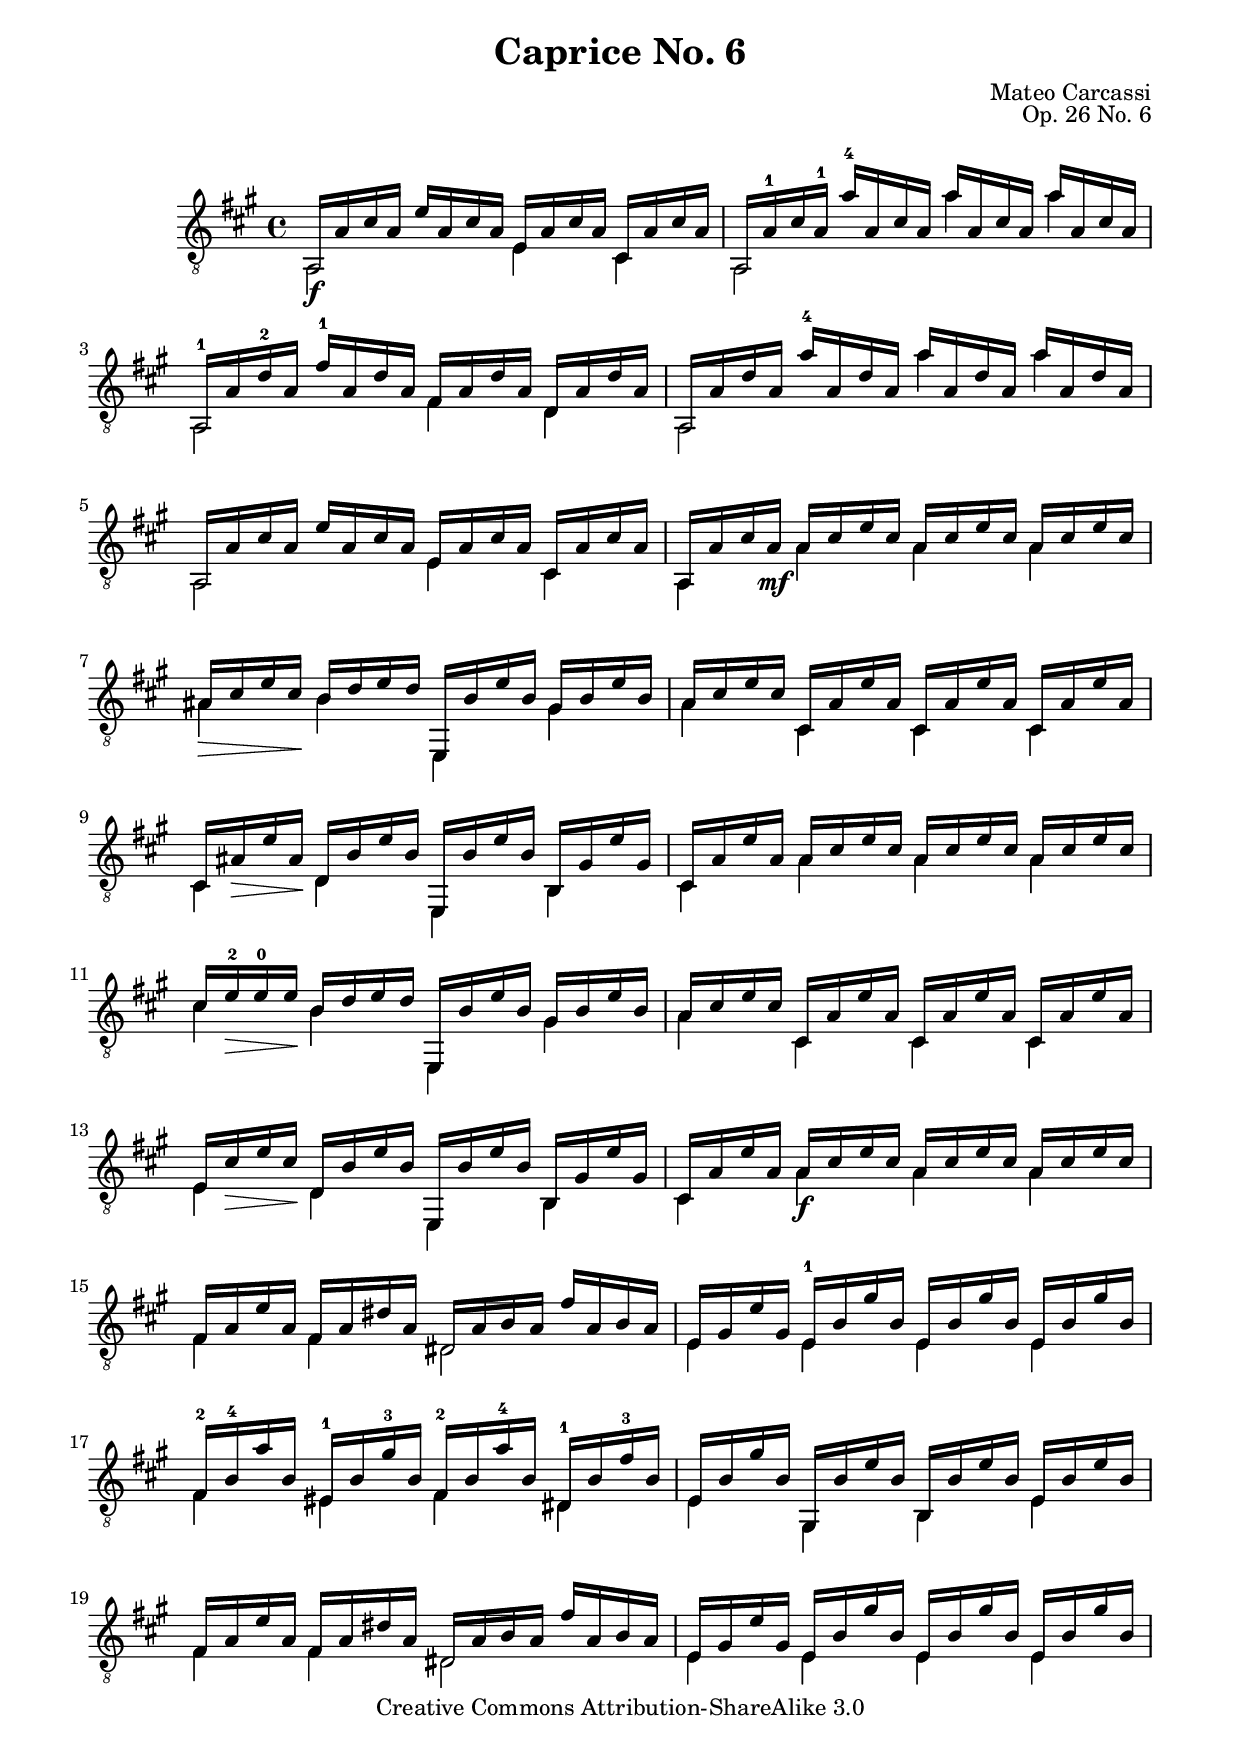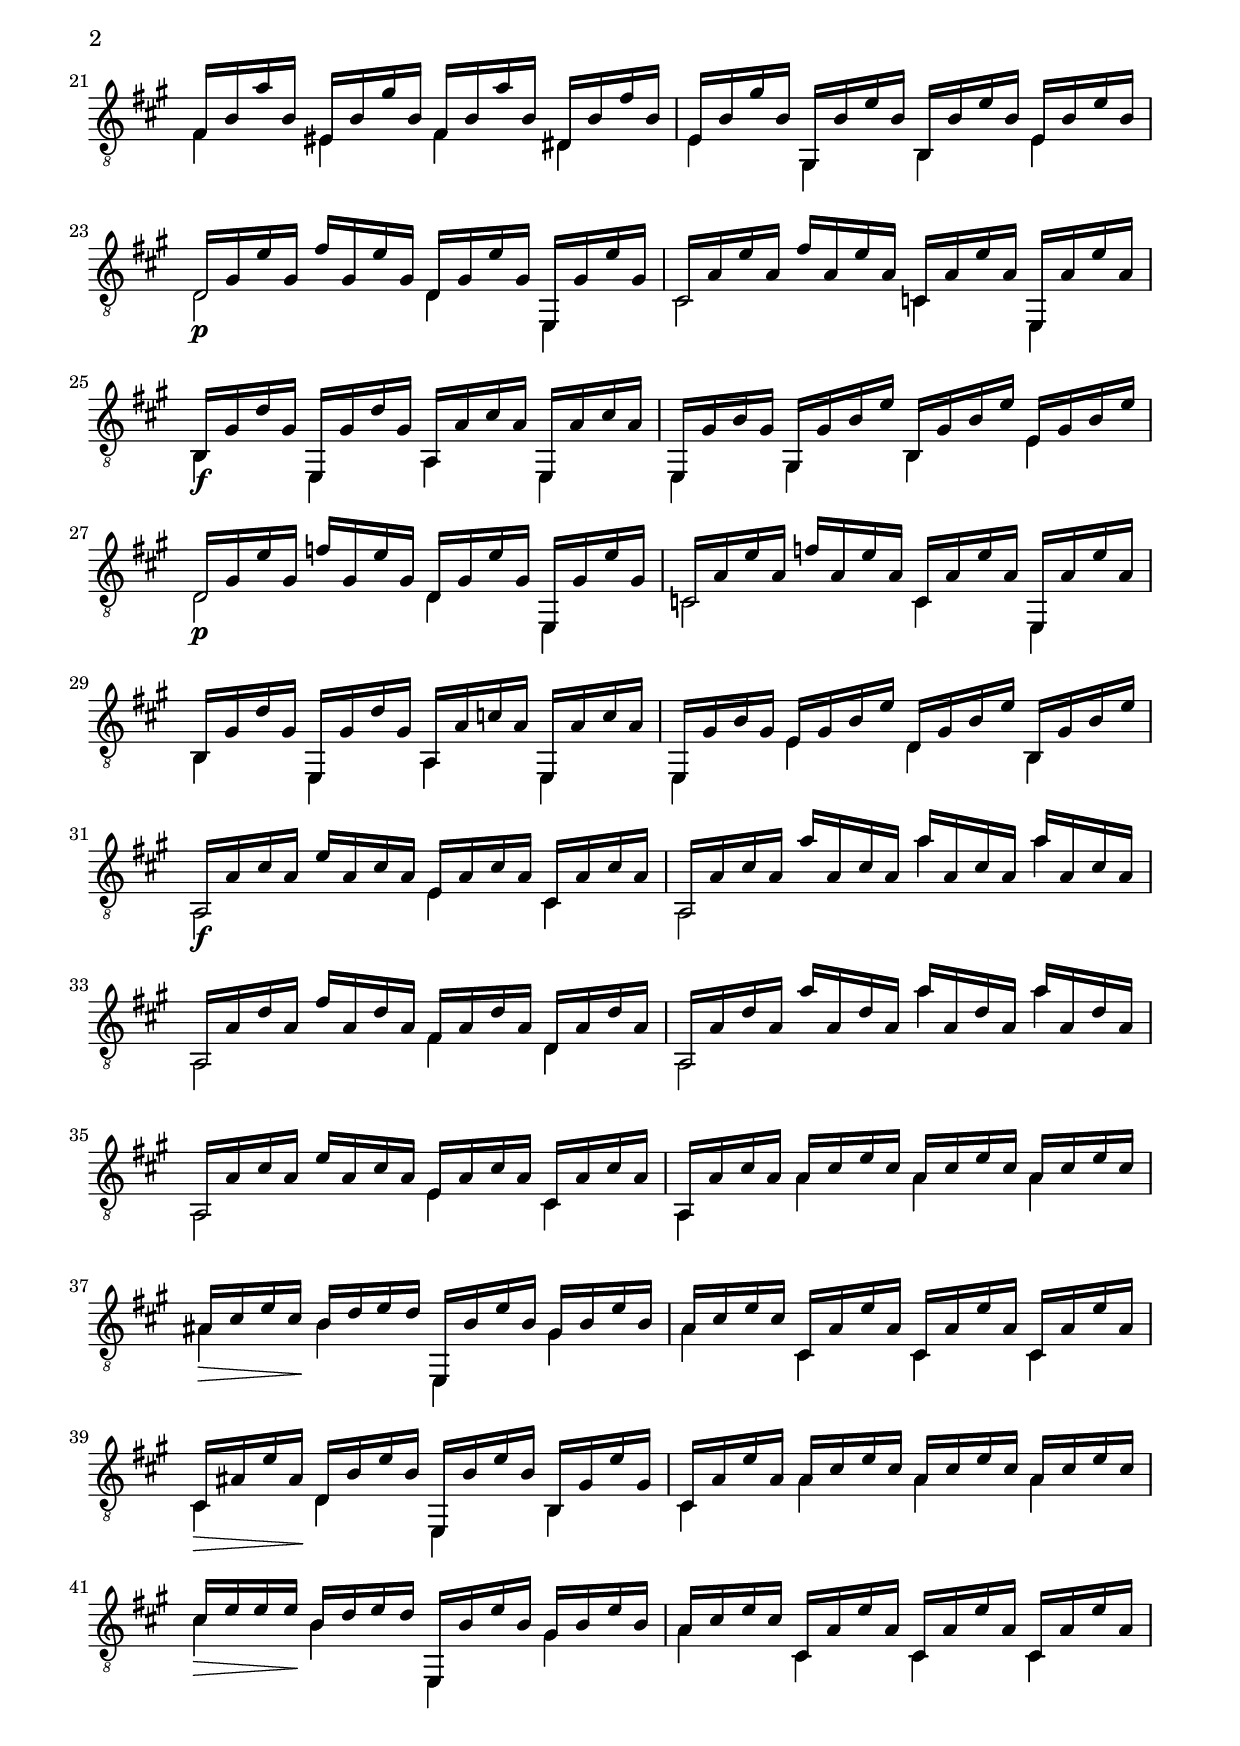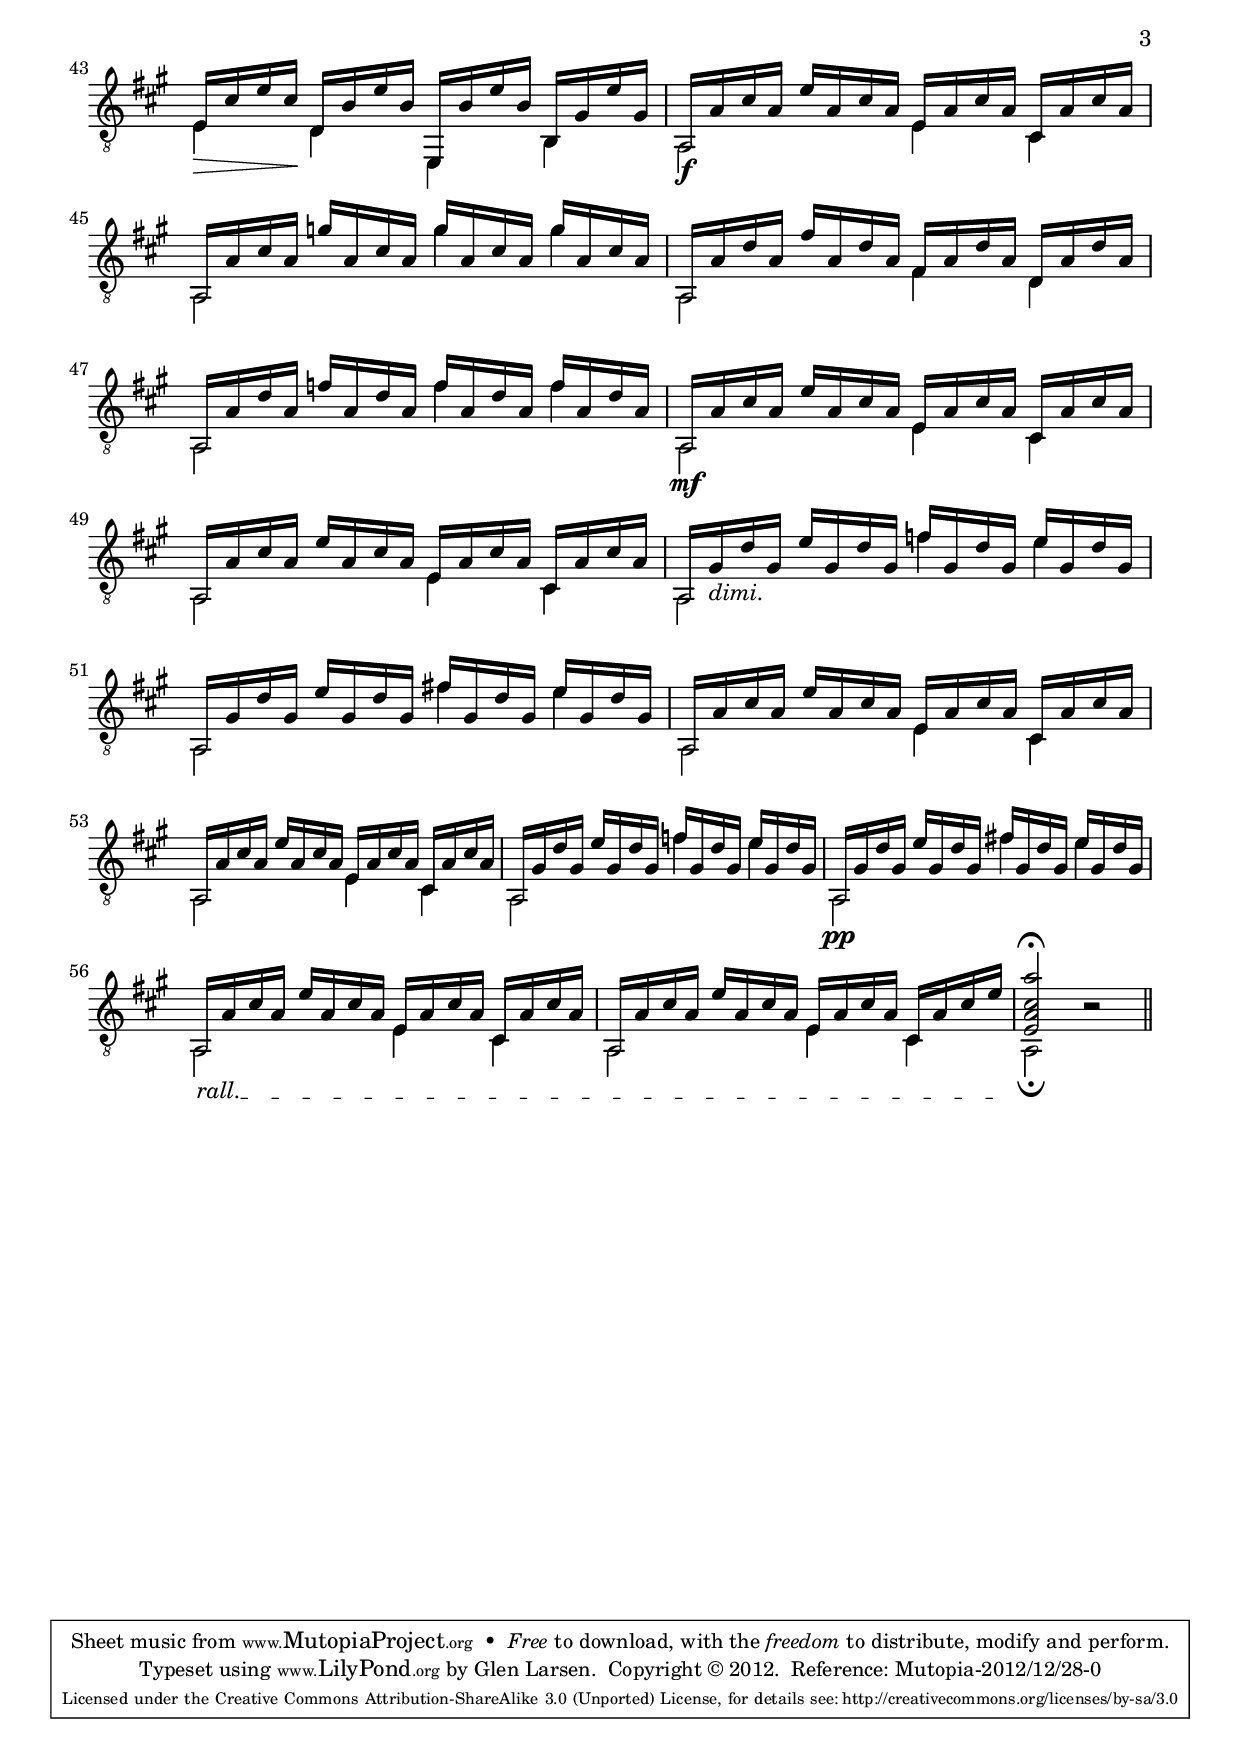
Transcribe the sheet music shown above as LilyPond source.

\version "2.16.1"

\header {
  title = "Caprice No. 6"
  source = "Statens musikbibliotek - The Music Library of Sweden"
  % Boije 91
  composer = "Mateo Carcassi"
  opus = "Op. 26 No. 6"
  year = "19th Century"
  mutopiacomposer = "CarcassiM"
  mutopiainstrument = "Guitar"
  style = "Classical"
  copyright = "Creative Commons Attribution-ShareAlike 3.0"
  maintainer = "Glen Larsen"
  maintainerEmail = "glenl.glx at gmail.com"
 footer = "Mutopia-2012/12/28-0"
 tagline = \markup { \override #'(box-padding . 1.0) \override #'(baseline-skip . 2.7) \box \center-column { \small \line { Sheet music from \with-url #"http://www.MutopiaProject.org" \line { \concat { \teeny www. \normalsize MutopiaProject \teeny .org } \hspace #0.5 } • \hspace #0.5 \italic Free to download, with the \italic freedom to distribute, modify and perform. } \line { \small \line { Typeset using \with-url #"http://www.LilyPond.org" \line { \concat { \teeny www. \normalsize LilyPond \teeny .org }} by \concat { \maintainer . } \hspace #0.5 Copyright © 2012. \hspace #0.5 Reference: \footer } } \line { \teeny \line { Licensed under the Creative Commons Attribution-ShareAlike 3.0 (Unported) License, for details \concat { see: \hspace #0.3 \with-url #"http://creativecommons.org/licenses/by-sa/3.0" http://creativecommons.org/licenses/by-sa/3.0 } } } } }
}

\paper {
  line-width = 18.0\cm
  markup-system-spacing #'padding = #2
%{ uncomment for note entry
  ragged-bottom = ##t
  ragged-last = ##t
%}
}

commonVar = {
  \override Score.RehearsalMark #'break-align-symbols = #'(clef)
  \override TextSpanner #'staff-padding = #6
  \mergeDifferentlyHeadedOn
  \mergeDifferentlyDottedOn
}

\layout {
  \context {
    \Voice
    \override StringNumber #'stencil = ##f
  }
}


upperVoice = \relative c {
  \voiceOne
  a16\f a' cis a e' a, cis a e a cis a cis, a' cis a |
  a,16 a'-1 cis a-1 a'-4 a, cis a a' a,cis a a' a, cis a |
  \barNumberCheck #3
  a,16-1 a' d-2 a fis'-1 a, d a fis a d a d, a' d a |
  a,16 a' d a a'-4 a, d a a' a, d a a' a, d a |
  a,16 a' cis a e' a, cis a e a cis a cis, a' cis a |
  \barNumberCheck #6
  a,16 a' cis a\mf a cis e cis a cis e cis a cis e cis |
  ais16\> cis e cis\! b d e d e,, b'' e b gis b e b |
  a16 cis e cis cis, a' e' a, cis, a' e' a, cis, a' e' a, |
  \barNumberCheck #9
  cis,16 ais'\> e' ais,\! d, b' e b e,, b'' e b b, gis' e' gis, |
  cis,16 a' e' a, a cis e cis a cis e cis a cis e cis |
  cis16 e-2\> e-0 e\! b d e d e,, b'' e b gis b e b |
  \barNumberCheck #12
  a16 cis e cis cis, a' e' a, cis, a' e' a, cis, a' e' a, |
  e16 cis'\> e cis\! d, b' e b e,, b'' e b b, gis' e' gis, |
  cis,16 a' e' a, a\f cis e cis a cis e cis a cis e cis |
  \barNumberCheck #15
  fis,16 a e' a, fis a dis a dis, a' b a fis' a, b a |
  e16 gis e' gis, e-1 b' gis' b, e, b' gis' b, e, b' gis' b, |
  fis16-2 b-4 a' b, eis,-1 b' gis'-3 b, fis-2 b a'-4 b, dis,-1 b' fis'-3 b, |
  \barNumberCheck #18
  e,16 b' gis' b, gis, b' e b b, b' e b e, b' e b |
  fis16 a e' a, fis a dis a dis, a' b a fis' a, b a |
  e16 gis e' gis, e b' gis' b, e, b' gis' b, e, b' gis' b, |
  \barNumberCheck #21
  fis16 b a' b, eis, b' gis' b, fis b a' b, dis, b' fis' b, |
  e,16 b' gis' b, gis, b' e b b, b' e b e, b' e b |
  d,16\p gis e' gis, fis' gis, e' gis, d gis e' gis, e, gis' e' gis, |
  \barNumberCheck #24
  cis,16 a' e' a, fis' a, e' a, cis, a' e' a, e, a' e' a, |
  b,16\f gis' d' gis, e, gis' d' gis, a, a' cis a e, a' cis a |
  e,16 gis' b gis gis, gis' b e b, gis' b e e, gis b e |
  \barNumberCheck #27
  d,16\p gis e' gis, f' gis, e' gis, d gis e' gis, e, gis' e' gis, |
  c,16 a' e' a, f' a, e' a, c, a' e' a, e, a' e' a, |
  % page 2 of source
  b,16 gis' d' gis, e, gis' d' gis, a, a' c a e, a' c a |
  e,16 gis' b gis e gis b e d, gis b e b, gis' b e |
  a,,16\f a' cis a e' a, cis a e a cis a cis, a' cis a |
  \barNumberCheck #32
  a,16 a' cis a a' a, cis a a' a, cis a a' a, cis a |
  a,16 a' d a fis' a, d a fis a d a d, a' d a |
  a,16 a' d a a' a, d a a' a, d a a' a, d a |

  a,16 a' cis a e' a, cis a e a cis a cis, a' cis a |
  a,16 a' cis a a cis e cis a cis e cis a cis e cis |
  ais16\> cis e cis\! b d e d e,, b'' e b gis b e b |
  \barNumberCheck #38
  a16 cis e cis cis, a' e' a, cis, a' e' a, cis, a' e' a, |
  cis,16\> ais' e' ais,\! d, b' e b e,, b'' e b b, gis' e' gis, |
  cis,16 a' e' a, a cis e cis a cis e cis a cis e cis |
  \barNumberCheck #41
  cis16\> e e e\! b d e d e,, b'' e b gis b e b |
  a16 cis e cis cis, a' e' a, cis, a' e' a, cis, a' e' a, |
  e16\> cis' e cis\! d, b' e b e,, b'' e b b, gis' e' gis, |
  \barNumberCheck #44
  a,16\f a' cis a e' a, cis a e a cis a cis, a' cis a |
  a,16 a' cis a g' a, cis a g' a, cis a g' a, cis a |
  a,16 a' d a fis' a, d a fis a d a d, a' d a |
  \barNumberCheck #47
  a,16 a' d a f' a, d a f' a, d a f' a, d a |
  a,16\mf a' cis a e' a, cis a e a cis a cis, a' cis a |
  a,16 a' cis a e' a, cis a e a cis a cis, a' cis a |
  \barNumberCheck #50
  a,16 gis'_\markup{\italic dimi.} d' gis, e' gis, d' gis, f' gis, d' gis, e' gis, d' gis, |
  a,16 gis' d' gis, e' gis, d' gis, fis' gis, d' gis, e' gis, d' gis, |
  a,16 a' cis a e' a, cis a e a cis a cis, a' cis a |
  \barNumberCheck #53
  a,16 a' cis a e' a, cis a e a cis a cis, a' cis a |
  a,16 gis' d' gis, e' gis, d' gis, f' gis, d' gis, e' gis, d' gis, |
  a,16\pp gis' d' gis, e' gis, d' gis, fis'! gis, d' gis, e' gis, d' gis, |
  \barNumberCheck #56
  \override TextSpanner #'(bound-details left text) = "rall."
  \textSpannerDown
  a,16\startTextSpan a' cis a e' a, cis a e a cis a cis, a' cis a |
  a,16 a' cis a e' a, cis a e a cis a cis, a' cis e\stopTextSpan |
  <a cis, a e>2^\fermata b,2\rest |

  \bar "||"
}

lowerVoice = \relative c {
  \voiceTwo
  a2 e'4 cis |
  a2 a''4 a |

  a,,2 fis'4 d |
  a2 a''4 a |
  a,,2 e'4 cis |

  a4 a' a a |
  ais4 b e,, gis' |
  a4 cis, cis cis |

  cis4 d e, b' |
  cis4 a' a a |
  cis4 b e,, gis' |

  a4 cis, cis cis |
  e4 d e, b' |
  cis4 a' a a |

  fis4 fis dis2 |
  e4 e e e |
  fis4 eis fis dis |

  e4 gis, b e |
  fis4 fis dis2 |
  e4 e e e |

  fis4 eis fis dis |
  e4 gis, b e |
  d2 d4 e, |

  cis'2 c4 e, |
  b'4 e, a e |
  e4 gis b e |

  d2 d4 e, |
  c'2 c4 e, |

  b'4 e, a e |			% page 2 of source
  e4 e' d b |
  a2 e'4 cis |

  a2 a''4 a |
  a,,2 fis'4 d |
  a2 a''4 a |

  a,,2 e'4 cis |
  a4 a' a a |
  ais4 b e,, gis' |

  a4 cis, cis cis |
  cis4 d e, b' |
  cis4 a' a a |

  cis4 b e,, gis' |
  a4 cis, cis cis |
  e4 d e, b' |

  a2 e'4 cis |
  a2 g''4 g |
  a,,2 fis'4 d |

  a2 f''4 f |
  a,,2 e'4 cis |
  a2 e'4 cis |

  a2 f''4 e |
  a,,2 fis''!4 e |
  a,,2 e'4 cis |

  a2 e'4 cis |
  a2 f''4 e |
  a,,2 fis''4 e |

  a,,2 e'4 cis |
  a2 e'4 cis |
  a2_\fermata s2 |
}


\score {
  <<
    \new Staff = "Guitar" \with {
      midiInstrument = #"acoustic guitar (nylon)"
    } <<
      \commonVar
      \clef "treble_8"
      \key a \major \time 4/4
      \context Voice = "upperVoice" \upperVoice
      \context Voice = "lowerVoice" \lowerVoice
    >>
%{
    \new TabStaff = "guitar tab" \with {
      restrainOpenStrings = ##t
    }
    <<
      \clef moderntab
      \context TabVoice = "upperVoice" \upperVoice
      \context TabVoice = "lowerVoice" \lowerVoice
    >>
%}
  >>
  \layout {}
  \midi {
    \tempo 4 = 100
  }
}
